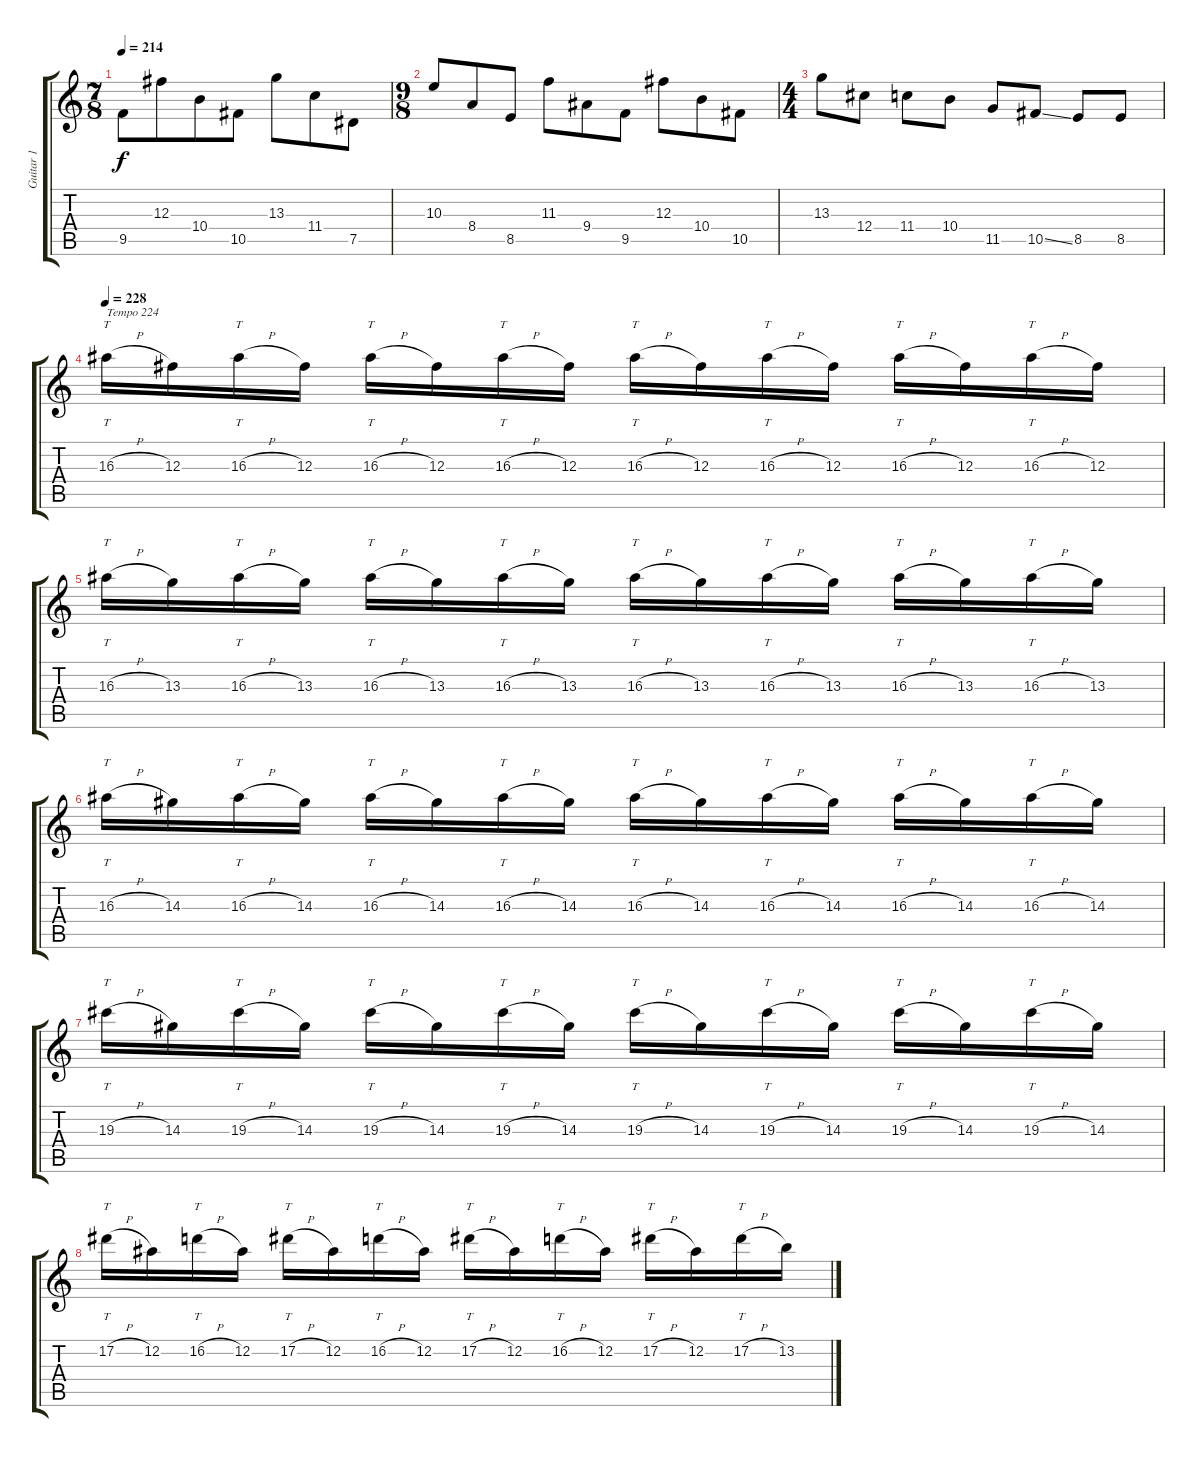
\track ("Guitar 1" "Guitar 1") {instrument distortionguitar}
\staff {score tabs}
\tuning (Eb4 Bb3 Gb3 Db3 Ab2 Eb2) {hide}
\ts (7 8)
\tempo 214
\clef g2
\ks c
9.5.8{dy f} 12.3.8 10.4.8 10.5.8 13.3.8 11.4.8 7.5.8 |
\ts (9 8)
10.3.8 8.4.8 8.5.8 11.3.8 9.4.8 9.5.8 12.3.8 10.4.8 10.5.8 |
\ts (4 4)
13.3.8 12.4.8 11.4.8 10.4.8 11.5.8 10.5{ss}.8 8.5.8 8.5.8 |
\tempo 228
16.3{h}.16{tt txt "Tempo 224"} 12.3.16 16.3{h}.16{tt} 12.3.16 16.3{h}.16{tt} 12.3.16 16.3{h}.16{tt} 12.3.16 16.3{h}.16{tt} 12.3.16 16.3{h}.16{tt} 12.3.16 16.3{h}.16{tt} 12.3.16 16.3{h}.16{tt} 12.3.16 |
16.3{h}.16{tt} 13.3.16 16.3{h}.16{tt} 13.3.16 16.3{h}.16{tt} 13.3.16 16.3{h}.16{tt} 13.3.16 16.3{h}.16{tt} 13.3.16 16.3{h}.16{tt} 13.3.16 16.3{h}.16{tt} 13.3.16 16.3{h}.16{tt} 13.3.16 |
16.3{h}.16{tt} 14.3.16 16.3{h}.16{tt} 14.3.16 16.3{h}.16{tt} 14.3.16 16.3{h}.16{tt} 14.3.16 16.3{h}.16{tt} 14.3.16 16.3{h}.16{tt} 14.3.16 16.3{h}.16{tt} 14.3.16 16.3{h}.16{tt} 14.3.16 |
19.3{h}.16{tt} 14.3.16 19.3{h}.16{tt} 14.3.16 19.3{h}.16{tt} 14.3.16 19.3{h}.16{tt} 14.3.16 19.3{h}.16{tt} 14.3.16 19.3{h}.16{tt} 14.3.16 19.3{h}.16{tt} 14.3.16 19.3{h}.16{tt} 14.3.16 |
17.2{h}.16{tt} 12.2.16 16.2{h}.16{tt} 12.2.16 17.2{h}.16{tt} 12.2.16 16.2{h}.16{tt} 12.2.16 17.2{h}.16{tt} 12.2.16 16.2{h}.16{tt} 12.2.16 17.2{h}.16{tt} 12.2.16 17.2{h}.16{tt} 13.2.16
